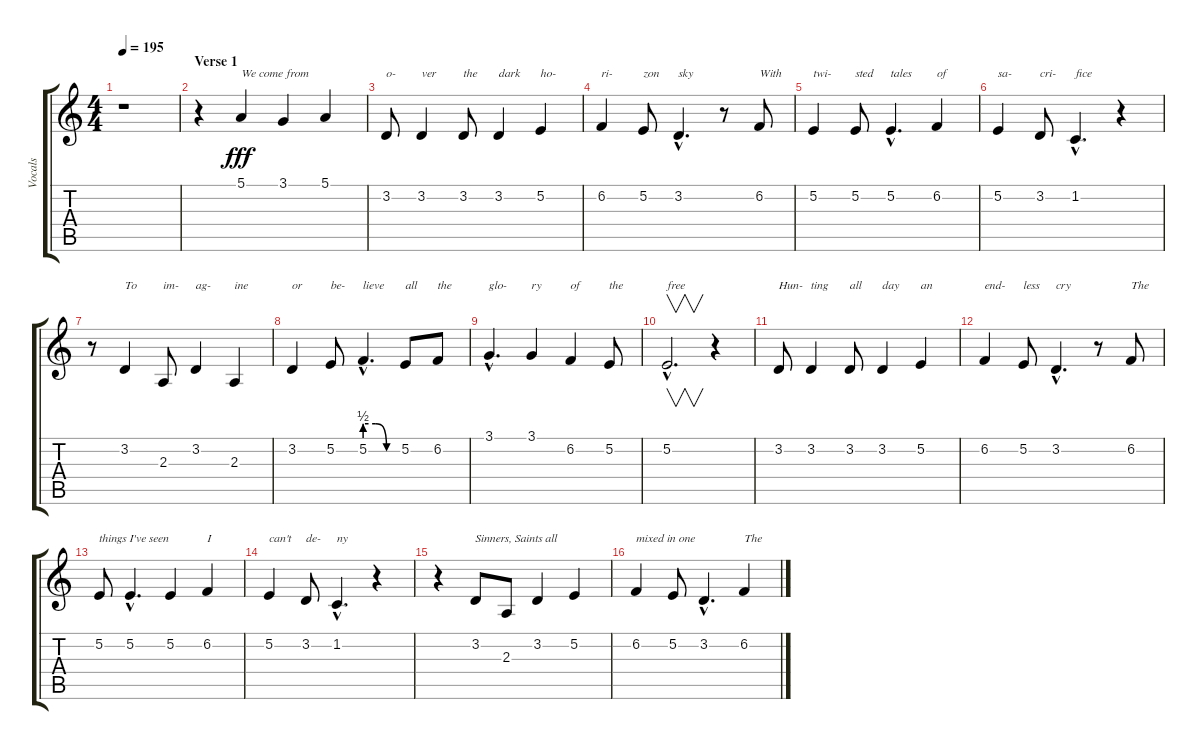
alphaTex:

\track ("Vocals" "Vocals") {instrument lead2sawtooth}
\staff {score tabs}
\tuning (E4 B3 G3 D3 A2 E2) {hide}
\ts (4 4)
\tempo 195
\clef g2
\ks c
r.1{dy fff} |
\section ("" "Verse 1")
r.4 5.1.4{txt "We come from"} 3.1.4 5.1.4 |
3.2.8{txt "o-"} 3.2.4{txt "ver"} 3.2.8{txt "the"} 3.2.4{txt "dark"} 5.2.4{txt "ho-"} |
6.2.4{txt "ri-"} 5.2.8{txt "zon"} 3.2{hac}.4{d txt "sky"} r.8 6.2.8{txt "With"} |
5.2.4{txt "twi-"} 5.2.8{txt "sted"} 5.2{hac}.4{d txt "tales"} 6.2.4{txt "of"} |
5.2.4{txt "sa-"} 3.2.8{txt "cri-"} 1.2{hac}.4{d txt "fice"} r.4 |
r.8 3.2.4{txt "To"} 2.3.8{txt "im-"} 3.2.4{txt "ag-"} 2.3.4{txt "ine"} |
3.2.4{txt "or"} 5.2.8{txt "be-"} 5.2{be (custom 0 2 20 2 40 0 60 0) hac}.4{d txt "lieve"} 5.2.8{txt "all"} 6.2.8{txt "the"} |
3.1{hac}.4{d txt "glo-"} 3.1.4{txt "ry"} 6.2.4{txt "of"} 5.2.8{txt "the"} |
5.2{hac}.2{v d txt "free"} r.4 |
3.2.8{txt "Hun-"} 3.2.4{txt "ting"} 3.2.8{txt "all"} 3.2.4{txt "day"} 5.2.4{txt "an"} |
6.2.4{txt "end-"} 5.2.8{txt "less"} 3.2{hac}.4{d txt "cry"} r.8 6.2.8{txt "The "} |
5.2.8{txt "things I've seen"} 5.2{hac}.4{d} 5.2.4 6.2.4{txt "I"} |
5.2.4{txt "can't"} 3.2.8{txt "de-"} 1.2{hac}.4{d txt "ny"} r.4 |
r.4 3.2.8{txt "Sinners, Saints all"} 2.3.8 3.2.4 5.2.4 |
6.2.4{txt "mixed in one"} 5.2.8 3.2{hac}.4{d} 6.2.4{txt "The"}
